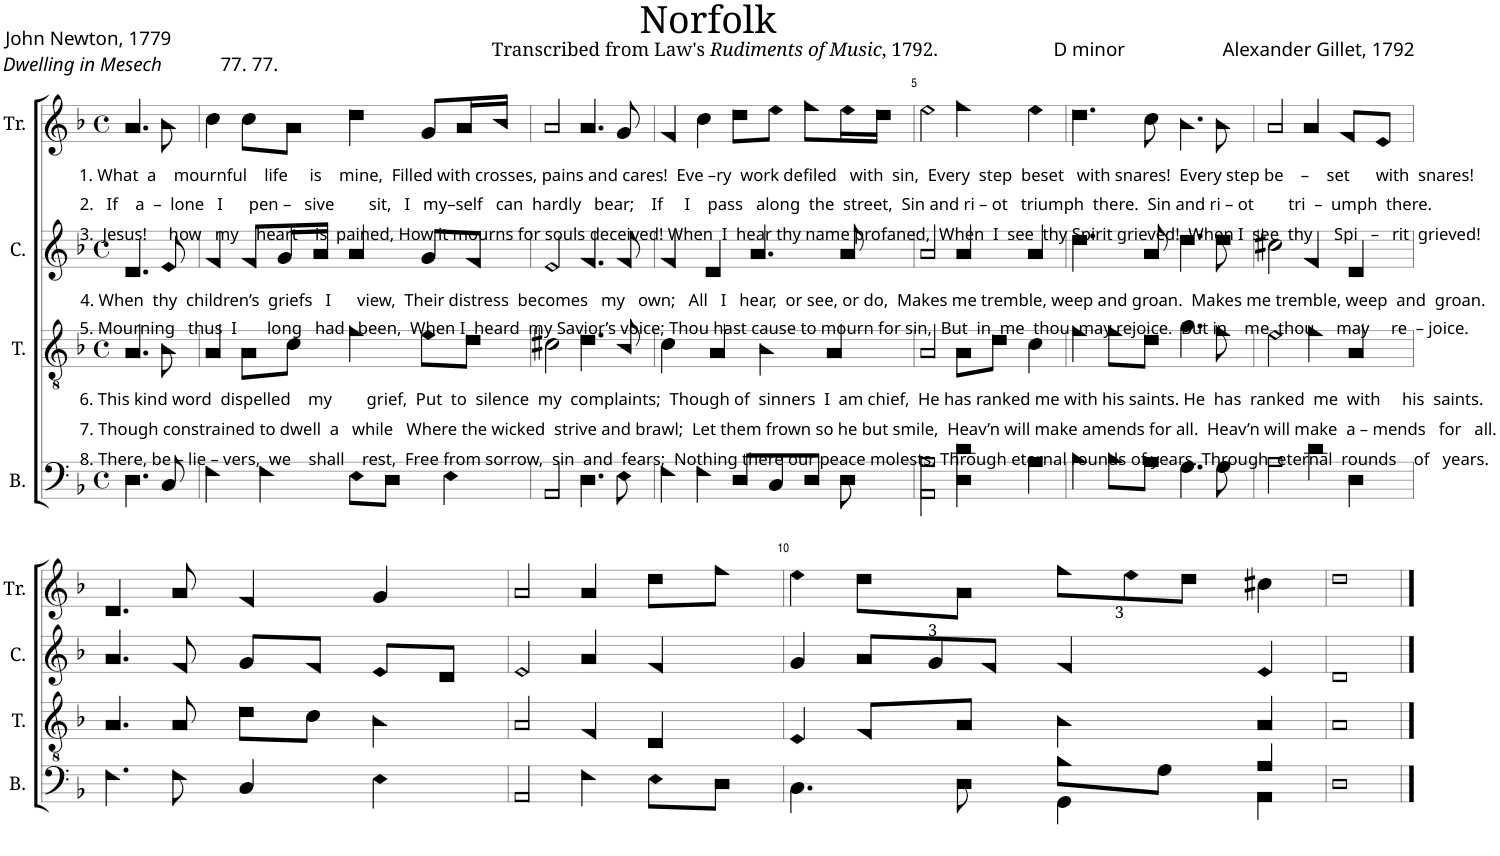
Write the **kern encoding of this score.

**kern	**kern	**kern	**kern
*part4	*part3	*part2	*part1
*staff4	*staff3	*staff2	*staff1
*I"B.	*I"T.	*I"C.	*I"Tr.
*I'B.	*I'T.	*I'C.	*I'Tr.
*clefF4	*clefGv2	*clefG2	*clefG2
*k[b-]	*k[b-]	*k[b-]	*k[b-]
*M4/4	*M4/4	*M4/4	*M4/4
*met(c)	*met(c)	*met(c)	*met(c)
=1	=1	=1	=1
!	!	!	!LO:TX:b:t=1. What  a    mournful    life     is    mine,  Filled with crosses, pains and cares!  Eve –ry  work defiled   with  sin,  Every  step  beset   with snares!  Every step be    –    set      with  snares!
!	!	!	!LO:TX:b:t=2.   If    a  –  lone   I      pen –   sive        sit,   I   my–self   can  hardly   bear;    If     I    pass   along  the  street,  Sin and ri – ot   triumph  there.  Sin and ri – ot        tri  –  umph  there.
!	!	!	!LO:TX:b:t=3.  Jesus!     how   my    heart    is  pained, How it mourns for souls deceived! When  I  hear thy name profaned,  When  I  see  thy Spirit grieved!  When I  see  thy     Spi   –   rit  grieved!
!	!	!LO:TX:b:t=4. When  thy  children’s  griefs   I      view,  Their distress  becomes   my   own;   All   I   hear,  or see, or do,  Makes me tremble, weep and groan.  Makes me tremble, weep  and  groan.	!
!	!	!LO:TX:b:t=5. Mourning   thus  I       long   had   been,  When I  heard  my Savior’s voice; Thou hast cause to mourn for sin,  But  in  me  thou  may rejoice.  But in    me  thou     may     re  – joice.	!
!	!LO:TX:b:t=6. This kind word  dispelled    my        grief,  Put  to  silence  my  complaints;  Though of  sinners  I  am chief,  He has ranked me with his saints. He  has  ranked  me  with     his  saints.	!	!
!	!LO:TX:b:t=8. There, be – lie – vers,  we    shall    rest,  Free from sorrow,  sin  and  fears;  Nothing there our peace molests, Through eternal rounds of years. Through  eternal  rounds    of   years.	!	!
!	!LO:TX:b:t=7. Though constrained to dwell  a   while   Where the wicked  strive and brawl;  Let them frown so he but smile,  Heav’n will make amends for all.  Heav’n will make  a – mends   for   all.	!	!
4.D!\	4.A!/	4.d!/	4.a!/
8C!/	8B-!\	8e!/	8b-!\
=2	=2	=2	=2
4F!\	4A!/	4f!/	4cc!\
4F!\	8A!\L	8f!/L	8cc!\L
.	8c!\J	16g!/L	8a!\J
.	.	16a!/JJ	.
8E!\L	4f!\	4a!/	4dd!\
8D!\J	.	.	.
4E!\	8e!\L	8g!/L	8g!/L
.	8d!\J	8f!/J	16a!/L
.	.	.	16b-!/JJ
=3	=3	=3	=3
2AA!/	2c#X!\	2e!/	2a!/
4.D!\	4.d!\	4.f!/	4.a!/
8E!\	8B-!/	8f!/	8g!/
=4	=4	=4	=4
4F!\	4c!\	4f!/	4f!/
4F!\	4A!/	4d!/	4cc!\
8D!/L	4B-!\	4.a!/	8dd!\L
8C!/	.	.	8ee!\J
8D!/J	4A!/	.	8ff!\L
8D!\	.	8a!/	16ee!\L
.	.	.	16dd!\JJ
=5	=5	=5	=5
2AA!\ 2A!\	2A!/	2a!/	2ee!\
4D!\ 4d!\	8A!\L	4a!/	4ff!\
.	8d!\J	.	.
4A!\	4c!\	4a!/	4ee!\
=6	=6	=6	=6
4B-!\	4f!\	4.dd!\	4.dd!\
8B-!\L	8f!\L	.	.
8A!\J	8d!\J	8a!/	8cc!\
4.G!\	4.g!\	4.dd!\	4.b-!\
8G!\	8f!\	8dd!\	8b-!\
=7	=7	=7	=7
2A!\	2e!\	2cc#X!\	2a!/
4d!\	4f!\	4f!/	4a!/
4D!\	4A!/	4d!/	8f!/L
.	.	.	8e!/J
!!LO:LB:g=z
=8	=8	=8	=8
4.F!\	4.A!/	4.a!/	4.d!/
8F!\	8A!/	8f!/	8a!/
4C!/	8d!\L	8g!/L	4f!/
.	8c!\J	8f!/J	.
4E!\	4B-!\	8e!/L	4g!/
.	.	8d!/J	.
=9	=9	=9	=9
2AA!/	2A!/	2e!/	2a!/
4F!\	4F!/	4a!/	4a!/
8E!\L	4D!/	4f!/	8dd!\L
8D!\J	.	.	8ff!\J
=10	=10	=10	=10
*^	*	*	*
4.C!\	2ryy	4E!/	4g!/	4ee!\
*	*	*	*Xbrackettup	*
.	.	8F!/L	12a!/L	8dd!\L
.	.	.	12g!/	.
8D!\	.	8A!/J	.	8a!\J
.	.	.	12f!/J	.
*	*	*	*	*Xbrackettup
8B-!\L	4GG!\	4B-!\	4f!/	12ff!\L
.	.	.	.	12ee!\
8G!\J	.	.	.	.
.	.	.	.	12dd!\J
4A!/	4AA!\	4A!/	4e!/	4cc#X!\
*v	*v	*	*	*
=11	=11	=11	=11
1D!	1A!	1d!	1dd!
==	==	==	==
*-	*-	*-	*-
